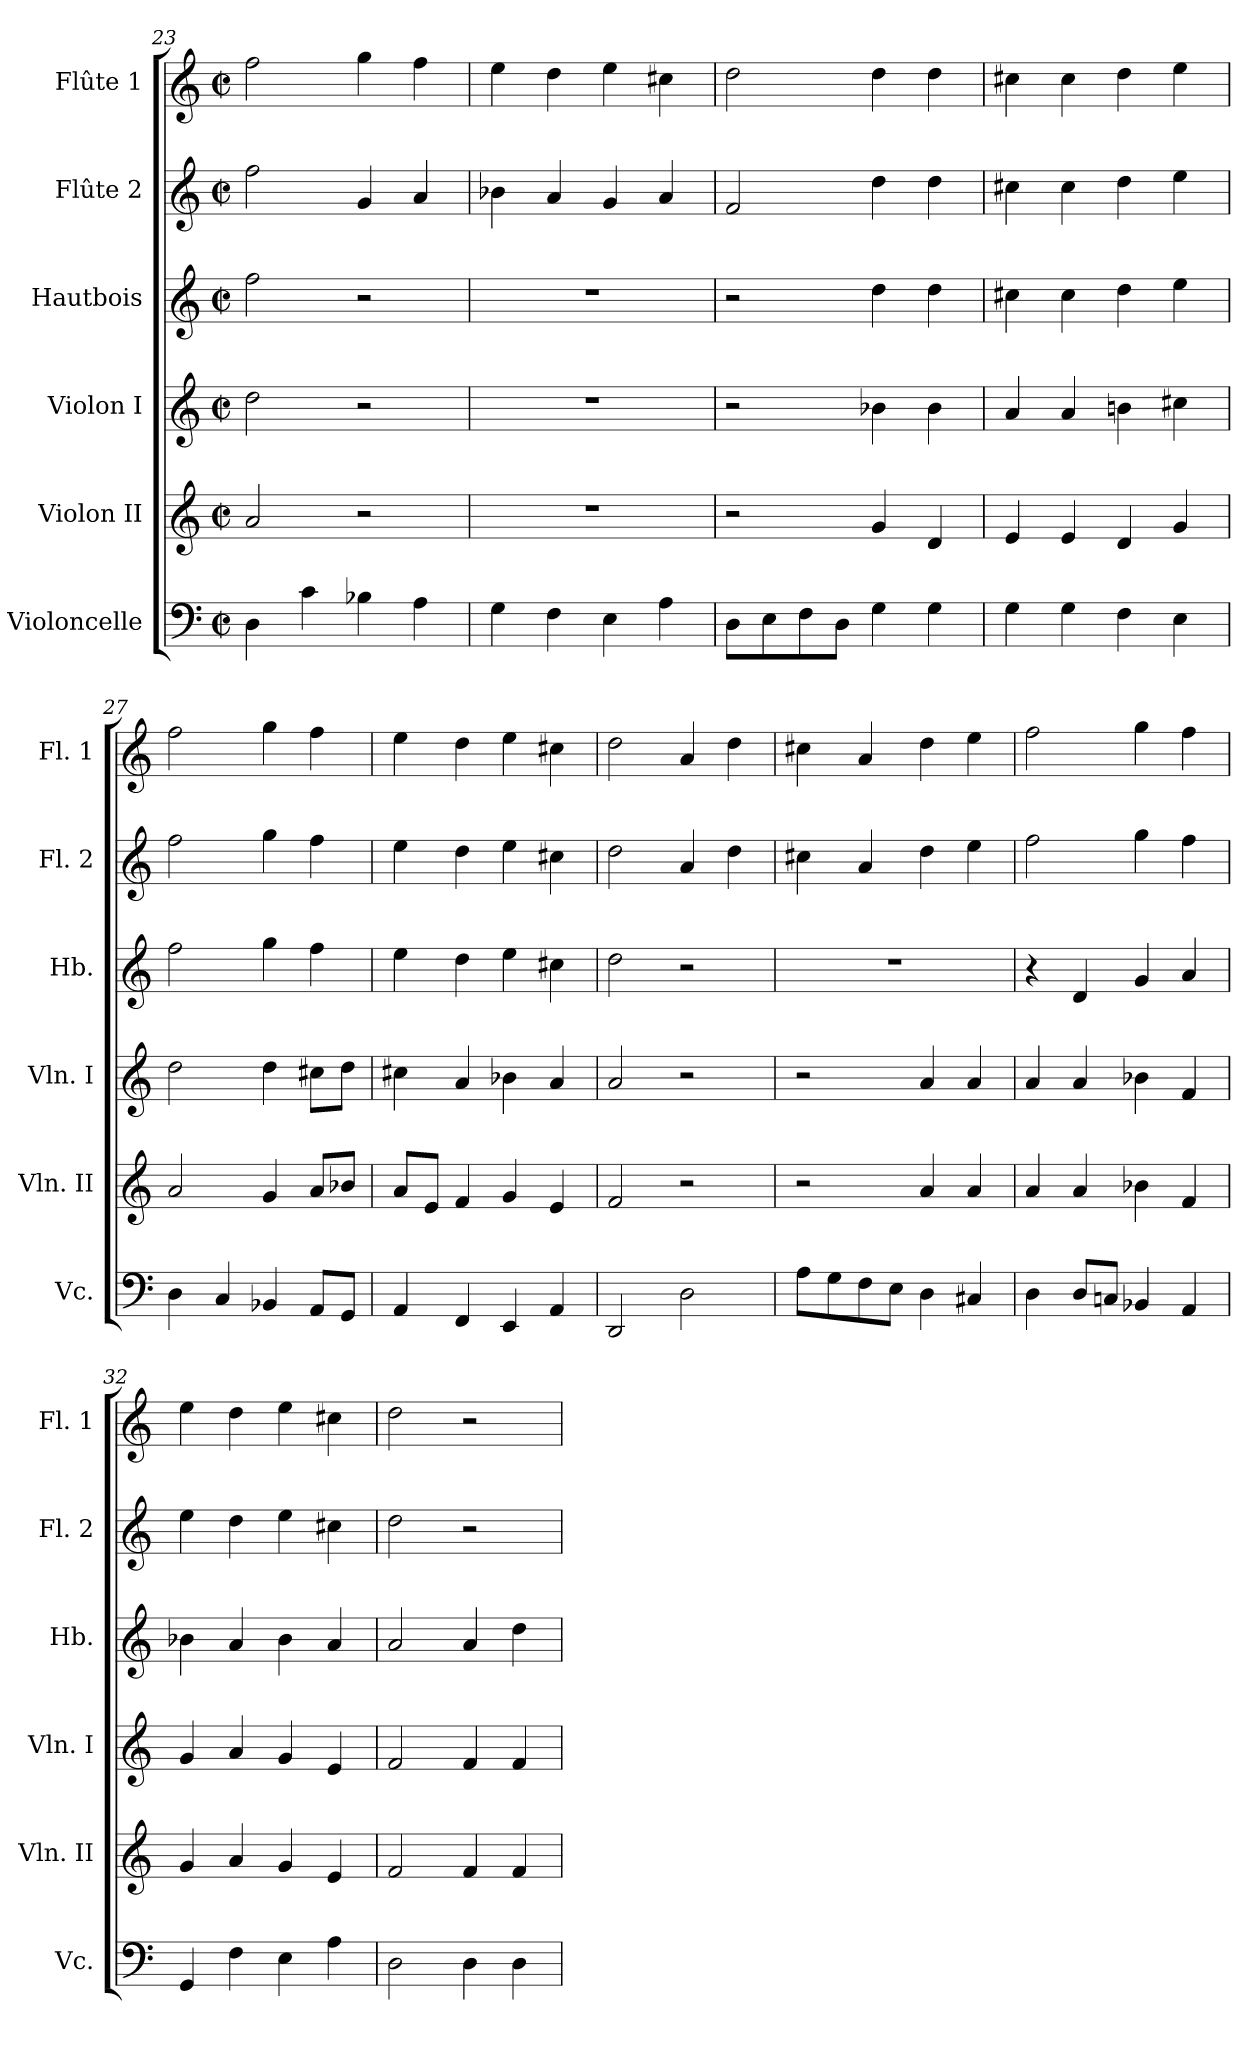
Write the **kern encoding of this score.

**kern	**kern	**kern	**kern	**kern	**kern
*part6	*part5	*part4	*part3	*part2	*part1
*staff6	*staff5	*staff4	*staff3	*staff2	*staff1
*I"Violoncelle	*I"Violon II	*I"Violon I	*I"Hautbois	*I"Flûte 2	*I"Flûte 1
*I'Vc.	*I'Vln. II	*I'Vln. I	*I'Hb.	*I'Fl. 2	*I'Fl. 1
*clefF4	*clefG2	*clefG2	*clefG2	*clefG2	*clefG2
*k[]	*k[]	*k[]	*k[]	*k[]	*k[]
*C:	*C:	*C:	*C:	*C:	*C:
*M2/2	*M2/2	*M2/2	*M2/2	*M2/2	*M2/2
*met(c|)	*met(c|)	*met(c|)	*met(c|)	*met(c|)	*met(c|)
=23	=23	=23	=23	=23	=23
4D\	2a/	2dd\	2ff\	2ff\	2ff\
4c\	.	.	.	.	.
4B-X\	2r	2r	2r	4g/	4gg\
4A\	.	.	.	4a/	4ff\
=24	=24	=24	=24	=24	=24
4G\	1r	1r	1r	4b-X\	4ee\
4F\	.	.	.	4a/	4dd\
4E\	.	.	.	4g/	4ee\
4A\	.	.	.	4a/	4cc#X\
!!LO:PB:g=z
=25	=25	=25	=25	=25	=25
8D\L	2r	2r	2r	2f/	2dd\
8E\	.	.	.	.	.
8F\	.	.	.	.	.
8D\J	.	.	.	.	.
4G\	4g/	4b-X\	4dd\	4dd\	4dd\
4G\	4d/	4b-\	4dd\	4dd\	4dd\
=26	=26	=26	=26	=26	=26
4G\	4e/	4a/	4cc#X\	4cc#X\	4cc#X\
4G\	4e/	4a/	4cc#\	4cc#\	4cc#\
4F\	4d/	4bn\	4dd\	4dd\	4dd\
4E\	4g/	4cc#X\	4ee\	4ee\	4ee\
=27	=27	=27	=27	=27	=27
4D\	2a/	2dd\	2ff\	2ff\	2ff\
4C/	.	.	.	.	.
4BB-X/	4g/	4dd\	4gg\	4gg\	4gg\
8AA/L	8a/L	8cc#X\L	4ff\	4ff\	4ff\
8GG/J	8b-X/J	8dd\J	.	.	.
=28	=28	=28	=28	=28	=28
4AA/	8a/L	4cc#X\	4ee\	4ee\	4ee\
.	8e/J	.	.	.	.
4FF/	4f/	4a/	4dd\	4dd\	4dd\
4EE/	4g/	4b-X\	4ee\	4ee\	4ee\
4AA/	4e/	4a/	4cc#X\	4cc#X\	4cc#X\
!!LO:LB:g=z
=29	=29	=29	=29	=29	=29
2DD/	2f/	2a/	2dd\	2dd\	2dd\
2D\	2r	2r	2r	4a/	4a/
.	.	.	.	4dd\	4dd\
=30	=30	=30	=30	=30	=30
8A\L	2r	2r	1r	4cc#X\	4cc#X\
8G\	.	.	.	.	.
8F\	.	.	.	4a/	4a/
8E\J	.	.	.	.	.
4D\	4a/	4a/	.	4dd\	4dd\
4C#X/	4a/	4a/	.	4ee\	4ee\
=31	=31	=31	=31	=31	=31
4D\	4a/	4a/	4r	2ff\	2ff\
8D/L	4a/	4a/	4d/	.	.
8Cn/J	.	.	.	.	.
4BB-X/	4b-X\	4b-X\	4g/	4gg\	4gg\
4AA/	4f/	4f/	4a/	4ff\	4ff\
=32	=32	=32	=32	=32	=32
4GG/	4g/	4g/	4b-X\	4ee\	4ee\
4F\	4a/	4a/	4a/	4dd\	4dd\
4E\	4g/	4g/	4b-\	4ee\	4ee\
4A\	4e/	4e/	4a/	4cc#X\	4cc#X\
!!LO:PB:g=z
=33	=33	=33	=33	=33	=33
2D\	2f/	2f/	2a/	2dd\	2dd\
4D\	4f/	4f/	4a/	2r	2r
4D\	4f/	4f/	4dd\	.	.
=	=	=	=	=	=
*-	*-	*-	*-	*-	*-
